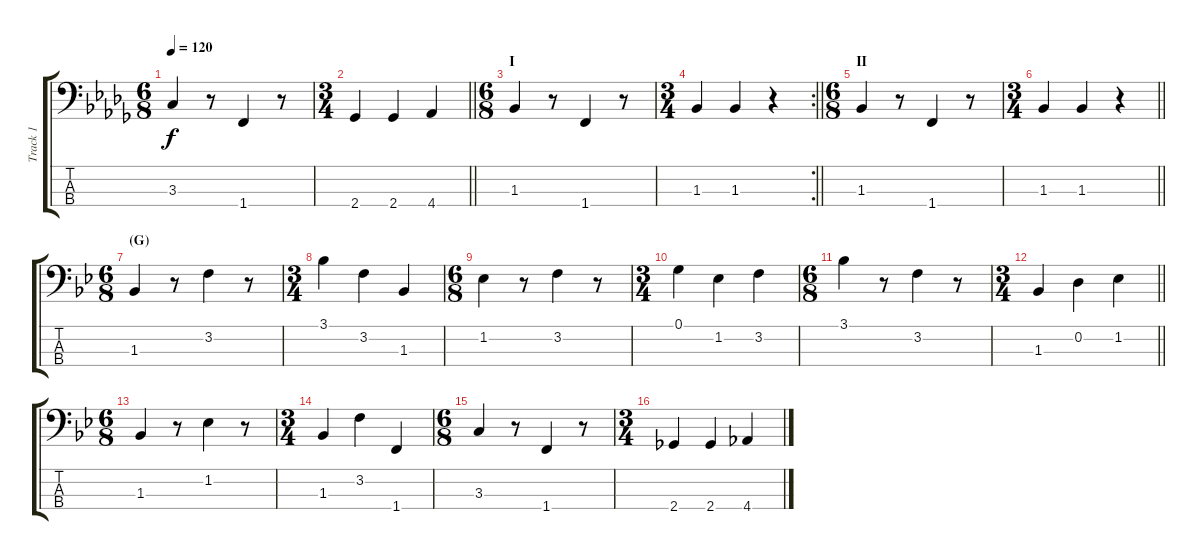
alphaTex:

\track ("Track 1" "Track 1") {instrument electricbassfinger}
\staff {score tabs}
\tuning (G2 D2 A1 E1) {hide}
\ts (6 8)
\tempo 120
\clef f4
\ks db
3.3.4{dy f} r.8 1.4.4 r.8 |
\ts (3 4)
\barLineRight lightlight
2.4.4 2.4.4 4.4.4 |
\ts (6 8)
\section ("" "I")
1.3.4 r.8 1.4.4 r.8 |
\rc 2
\ts (3 4)
\barLineRight lightlight
1.3.4 1.3.4 r.4 |
\ts (6 8)
\section ("" "II")
1.3.4 r.8 1.4.4 r.8 |
\ts (3 4)
\barLineRight lightlight
1.3.4 1.3.4 r.4 |
\ts (6 8)
\section ("" "(G)")
\ks gminor
1.3.4 r.8 3.2.4 r.8 |
\ts (3 4)
3.1.4 3.2.4 1.3.4 |
\ts (6 8)
1.2.4 r.8 3.2.4 r.8 |
\ts (3 4)
0.1.4 1.2.4 3.2.4 |
\ts (6 8)
3.1.4 r.8 3.2.4 r.8 |
\ts (3 4)
\barLineRight lightlight
1.3.4 0.2.4 1.2.4 |
\ts (6 8)
\ks bb
1.3.4 r.8 1.2.4 r.8 |
\ts (3 4)
1.3.4 3.2.4 1.4.4 |
\ts (6 8)
3.3.4 r.8 1.4.4 r.8 |
\ts (3 4)
2.4.4 2.4.4 4.4.4
